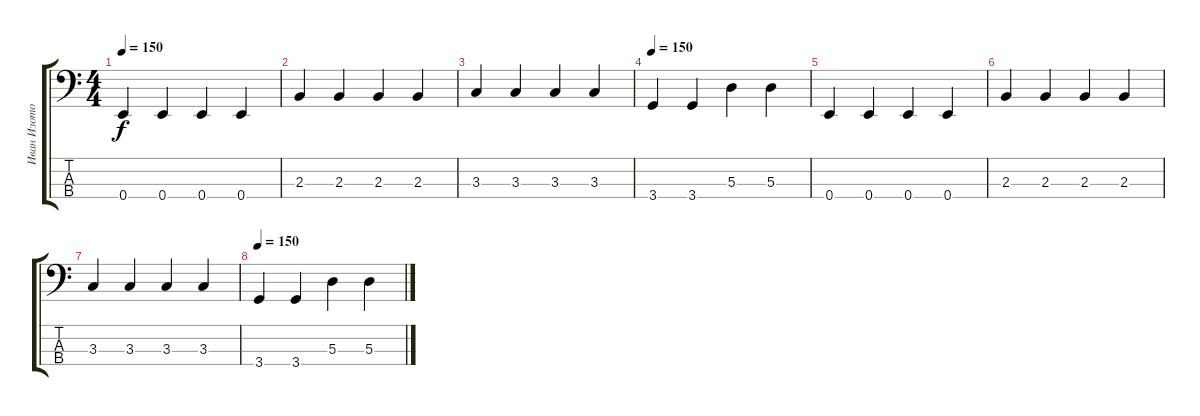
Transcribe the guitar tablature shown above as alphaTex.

\track ("Иван Изотов" "Иван Изото") {instrument electricbasspick}
\staff {score tabs}
\tuning (G2 D2 A1 E1) {hide}
\ts (4 4)
\tempo 150
\clef f4
\ks c
0.4.4{dy f volume 4} 0.4.4 0.4.4 0.4.4 |
2.3.4 2.3.4 2.3.4 2.3.4 |
3.3.4 3.3.4 3.3.4 3.3.4 |
\tempo 150
3.4.4 3.4.4 5.3.4 5.3.4 |
0.4.4{volume 0} 0.4.4 0.4.4 0.4.4 |
2.3.4 2.3.4 2.3.4 2.3.4 |
3.3.4 3.3.4 3.3.4 3.3.4 |
\tempo 150
3.4.4 3.4.4 5.3.4 5.3.4
